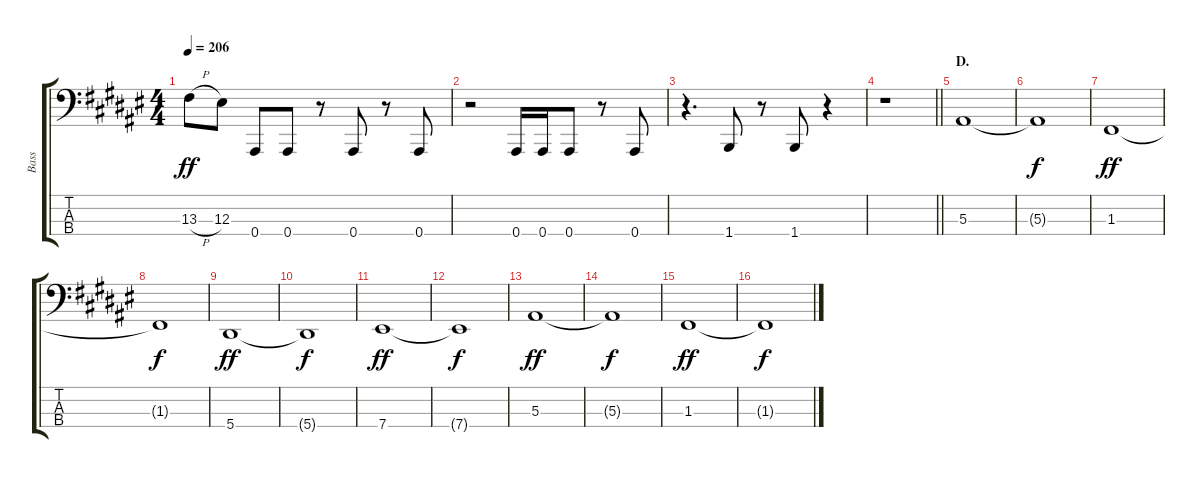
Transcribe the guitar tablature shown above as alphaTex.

\track ("Bass" "Bass") {instrument electricbasspick}
\staff {score tabs}
\tuning (Eb2 Bb1 F1 Bb0) {hide}
\ts (4 4)
\tempo 206
\clef f4
\ks f#
13.3{h}.8{dy ff} 12.3.8 0.4.8 0.4.8 r.8 0.4.8 r.8 0.4.8 |
r.2 0.4.16 0.4.16 0.4.8 r.8 0.4.8 |
r.4{d} 1.4.8 r.8 1.4.8 r.4 |
\barLineRight lightlight
r.1 |
\section ("" "D.")
5.3.1 |
5.3{t}.1{dy f} |
1.3.1{dy ff} |
1.3{t}.1{dy f} |
5.4.1{dy ff} |
5.4{t}.1{dy f} |
7.4.1{dy ff} |
7.4{t}.1{dy f} |
5.3.1{dy ff} |
5.3{t}.1{dy f} |
1.3.1{dy ff} |
1.3{t}.1{dy f}
